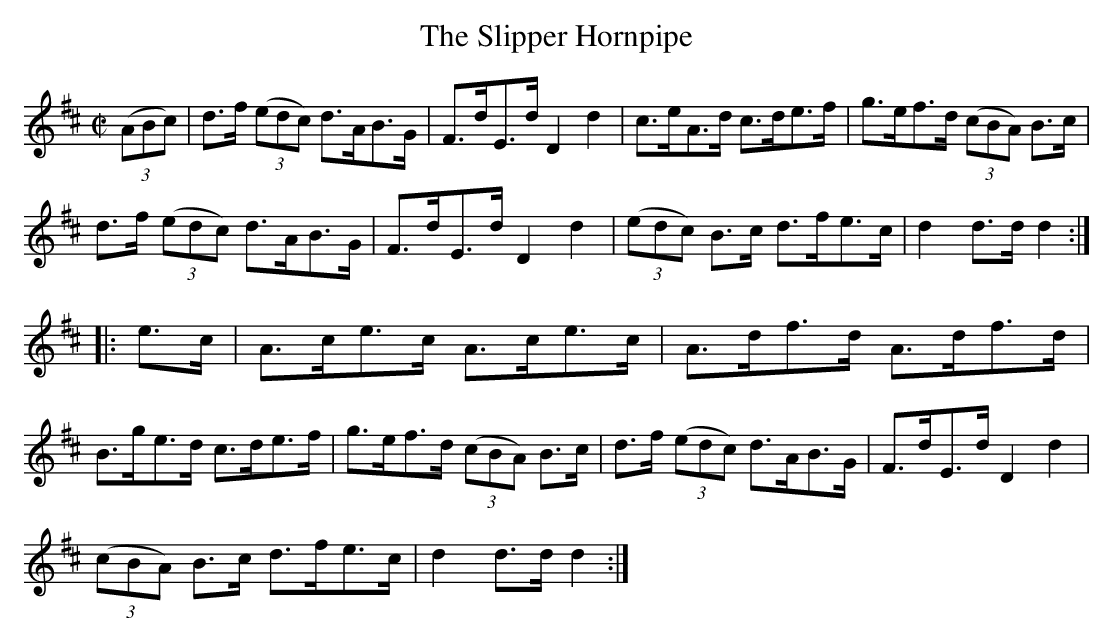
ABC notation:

X:1
T: The Slipper Hornpipe
M: C|
L: 1/8
K: D
(3(ABc)|d>f (3(edc) d>AB>G|F>dE>d D2 d2|c>eA>d c>de>f|g>ef>d (3(cBA) B>c|
d>f (3(edc) d>AB>G|F>dE>d D2 d2|(3(edc) B>c d>fe>c|d2 d>d d2:|
|:e>c|A>ce>c A>ce>c|A>df>d A>df>d|
B>ge>d c>de>f|g>ef>d (3(cBA) B>c|d>f (3(edc) d>AB>G|F>dE>d D2 d2|
(3(cBA) B>c d>fe>c|d2 d>d d2:|
